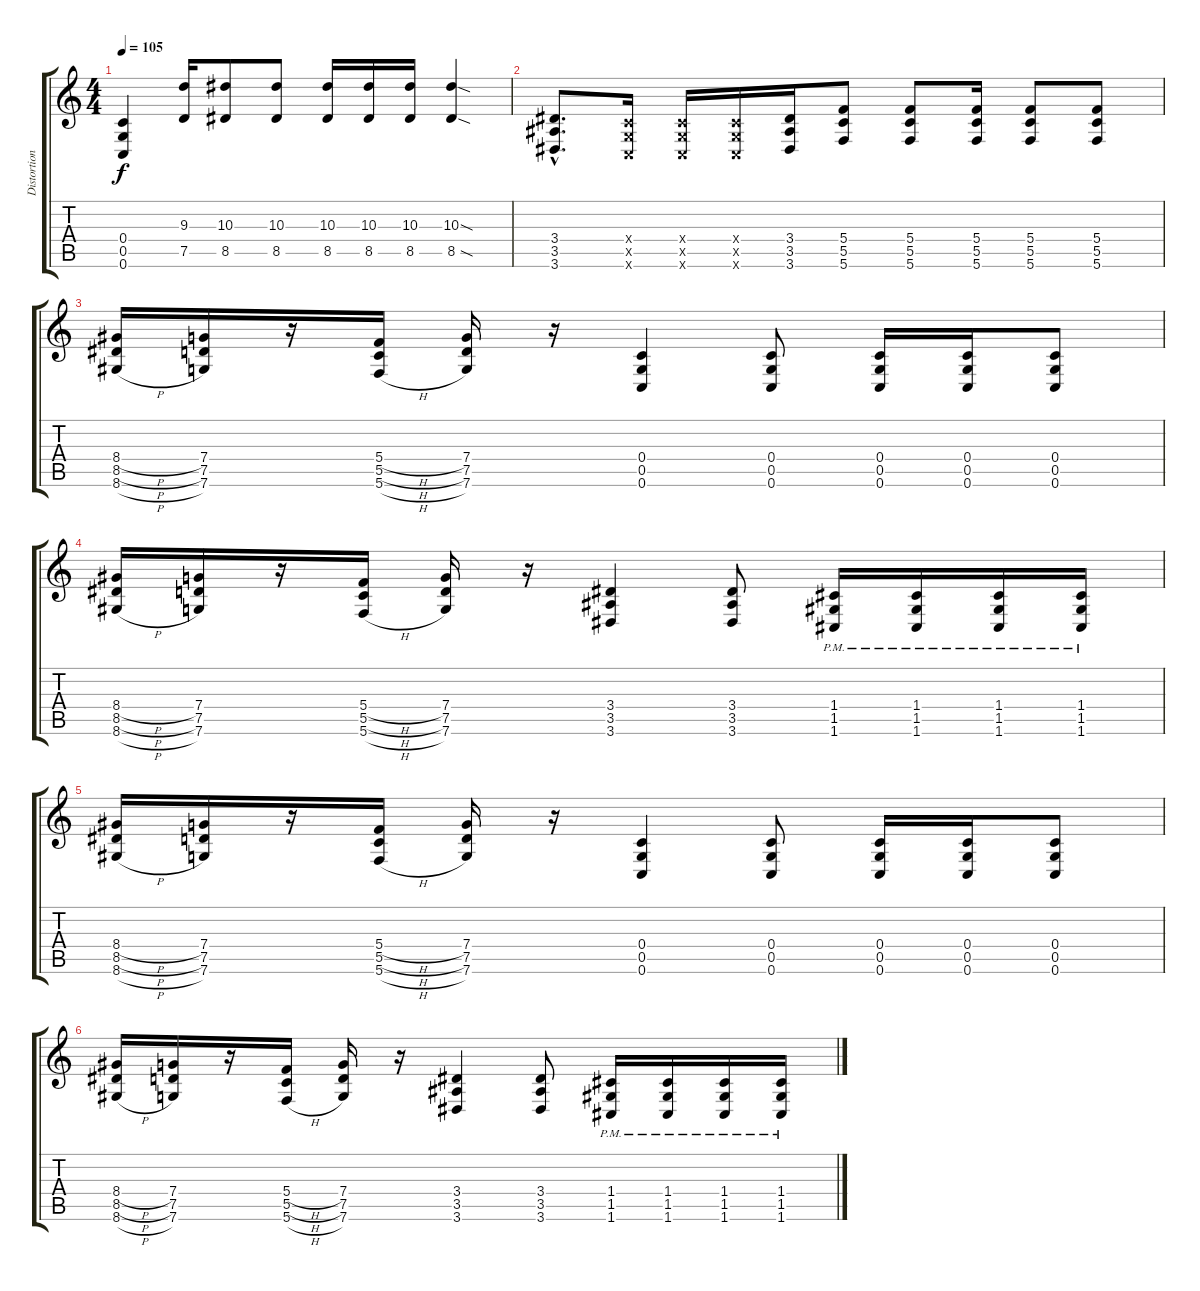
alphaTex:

\track ("Distortion Guitar" "Distortion") {instrument distortionguitar}
\staff {score tabs}
\tuning (D4 A3 F3 C3 G2 C2) {hide}
\ts (4 4)
\tempo 105
\clef g2
\ks c
(0.4 0.5 0.6).4{dy f} (9.3 7.5).16 (10.3 8.5).8 (10.3 8.5).8 (10.3 8.5).16 (10.3 8.5).16 (10.3 8.5).16 (10.3{sod} 8.5{sod}).4 |
(3.4{hac} 3.5{hac} 3.6{hac}).8{d} (0.4{x} 0.5{x} 0.6{x}).16 (0.4{x} 0.5{x} 0.6{x}).16 (0.4{x} 0.5{x} 0.6{x}).16 (3.4 3.5 3.6).16 (5.4 5.5 5.6).8 (5.4 5.5 5.6).8 (5.4 5.5 5.6).16 (5.4 5.5 5.6).8 (5.4 5.5 5.6).8 |
(8.4{h} 8.5{h} 8.6{h}).16 (7.4 7.5 7.6).16 r.16 (5.4{h} 5.5{h} 5.6{h}).16 (7.4 7.5 7.6).16 r.16 (0.4 0.5 0.6).4 (0.4 0.5 0.6).8 (0.4 0.5 0.6).16 (0.4 0.5 0.6).16 (0.4 0.5 0.6).8 |
(8.4{h} 8.5{h} 8.6{h}).16 (7.4 7.5 7.6).16 r.16 (5.4{h} 5.5{h} 5.6{h}).16 (7.4 7.5 7.6).16 r.16 (3.4 3.5 3.6).4 (3.4 3.5 3.6).8 (1.4{pm} 1.5{pm} 1.6{pm}).16 (1.4{pm} 1.5{pm} 1.6{pm}).16 (1.4{pm} 1.5{pm} 1.6{pm}).16 (1.4{pm} 1.5{pm} 1.6{pm}).16 |
(8.4{h} 8.5{h} 8.6{h}).16 (7.4 7.5 7.6).16 r.16 (5.4{h} 5.5{h} 5.6{h}).16 (7.4 7.5 7.6).16 r.16 (0.4 0.5 0.6).4 (0.4 0.5 0.6).8 (0.4 0.5 0.6).16 (0.4 0.5 0.6).16 (0.4 0.5 0.6).8 |
(8.4{h} 8.5{h} 8.6{h}).16 (7.4 7.5 7.6).16 r.16 (5.4{h} 5.5{h} 5.6{h}).16 (7.4 7.5 7.6).16 r.16 (3.4 3.5 3.6).4 (3.4 3.5 3.6).8 (1.4{pm} 1.5{pm} 1.6{pm}).16 (1.4{pm} 1.5{pm} 1.6{pm}).16 (1.4{pm} 1.5{pm} 1.6{pm}).16 (1.4{pm} 1.5{pm} 1.6{pm}).16
